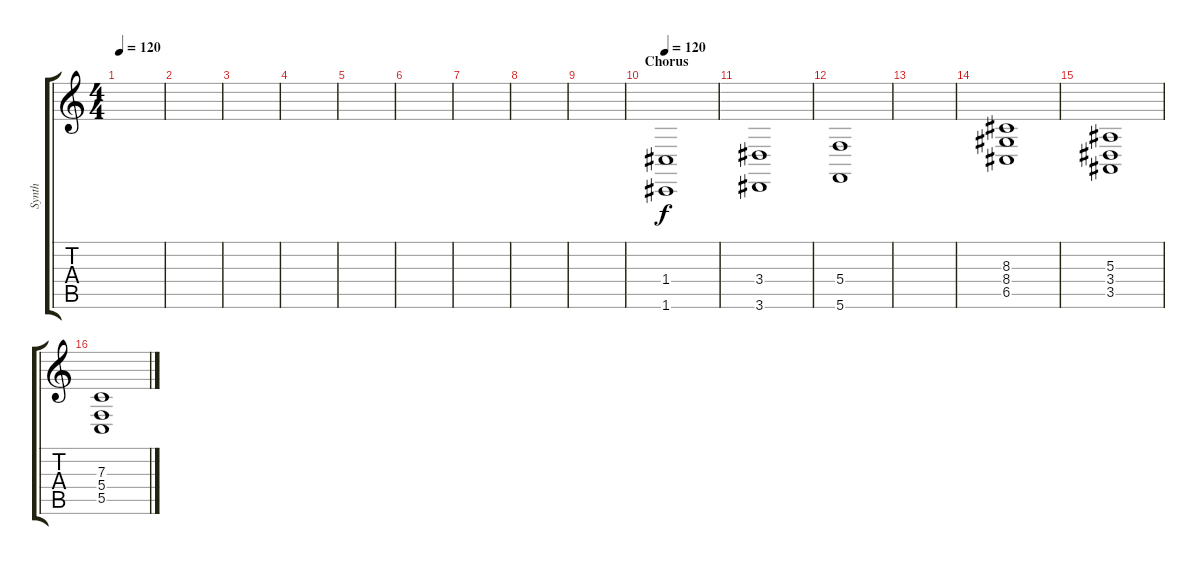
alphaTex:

\track ("Synth" "Synth") {instrument synthstrings1}
\staff {score tabs}
\tuning (D4 A3 F3 C3 G2 C2) {hide}
\ts (4 4)
\tempo 120
\clef g2
\ks c
|
|
|
|
|
|
|
|
|
\section ("" "Chorus")
\tempo 120
(1.4 1.6).1 |
(3.4 3.6).1 |
(5.4 5.6).1 |
|
(8.3 8.4 6.5).1 |
(5.3 3.4 3.5).1 |
(7.3 5.4 5.5).1
